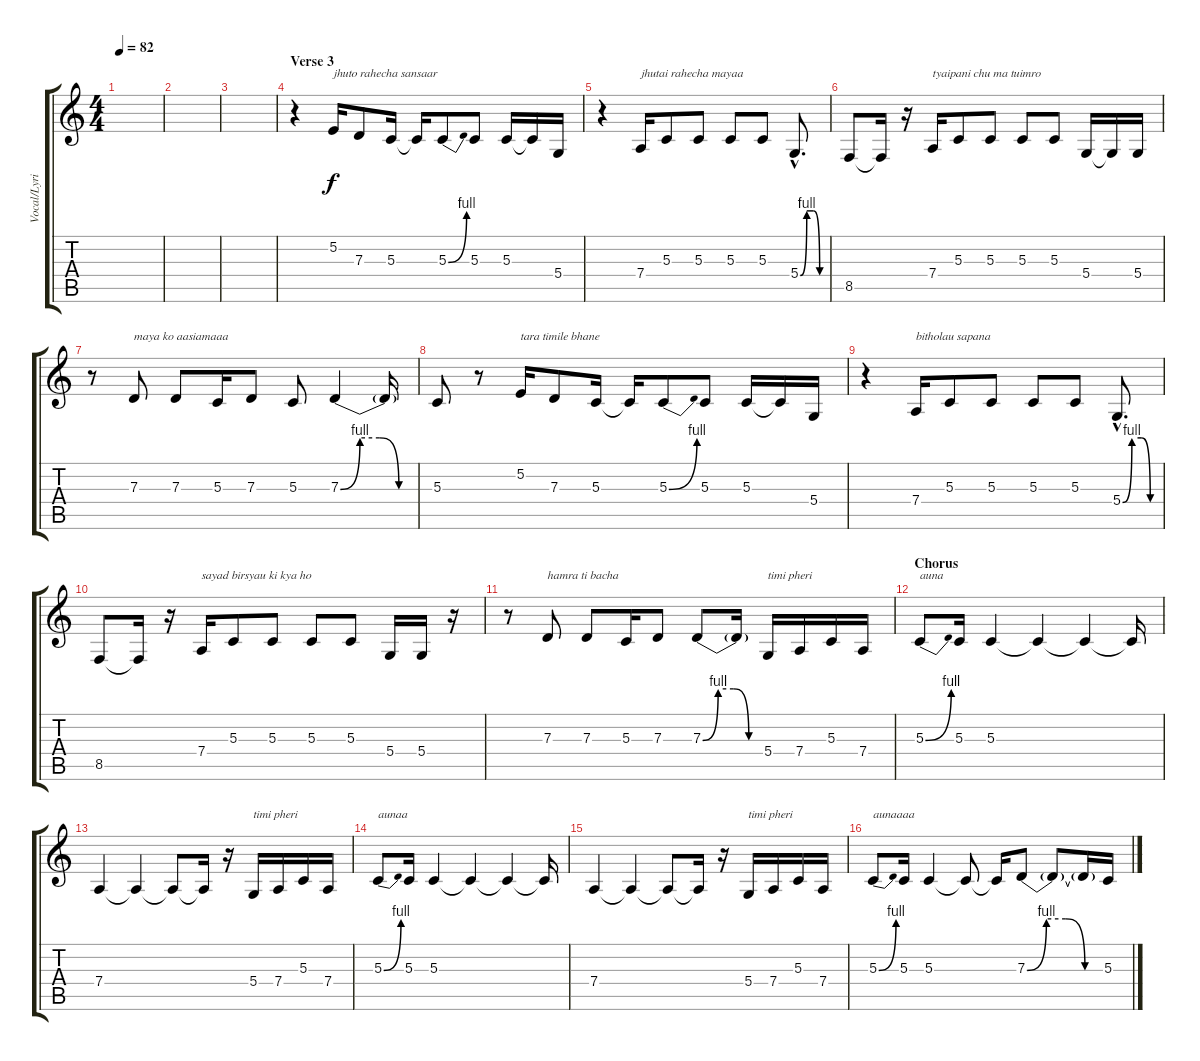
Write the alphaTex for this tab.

\track ("Vocal/Lyrics" "Vocal/Lyri") {instrument flute}
\staff {score tabs}
\tuning (E4 B3 G3 D3 A2 E2) {hide}
\ts (4 4)
\tempo 82
\clef g2
\ks c
|
|
|
\section ("" "Verse 3")
r.4 5.2.16{txt "jhuto rahecha sansaar"} 7.3.8 5.3.16 5.3{t}.16 5.3{be (bend 0 0 60 4)}.8 5.3.8 5.3.16 5.3{t}.16 5.4.16 |
r.4 7.4.16{txt "jhutai rahecha mayaa"} 5.3.8 5.3.8 5.3.8 5.3.8 5.4{be (custom 0 0 15 4 30 4 45 0 60 0) hac}.8{d} |
8.5.8 8.5{t}.16 r.16 7.4.16{txt "tyaipani chu ma tuimro"} 5.3.8 5.3.8 5.3.8 5.3.8 5.4.16 5.4{t}.16 5.4.16 |
r.8 7.3.8{txt "maya ko aasiamaaa"} 7.3.8 5.3.16 7.3.8 5.3.8 7.3{be (custom 0 0 15 4 30 4 45 0 60 0)}.4 7.3{t}.16 |
5.3.8 r.8 5.2.16{txt "tara timile bhane"} 7.3.8 5.3.16 5.3{t}.16 5.3{be (bend 0 0 60 4)}.8 5.3.8 5.3.16 5.3{t}.16 5.4.16 |
r.4 7.4.16{txt "bitholau sapana"} 5.3.8 5.3.8 5.3.8 5.3.8 5.4{be (custom 0 0 15 4 30 4 45 0 60 0) hac}.8{d} |
8.5.8 8.5{t}.16 r.16 7.4.16{txt "sayad birsyau ki kya ho"} 5.3.8 5.3.8 5.3.8 5.3.8 5.4.16 5.4.16 r.16 |
r.8 7.3.8{txt "hamra ti bacha"} 7.3.8 5.3.16 7.3.8 7.3{be (custom 0 0 15 4 30 4 45 0 60 0)}.8 7.3{t}.16 5.4.16{txt "timi pheri"} 7.4.16 5.3.16 7.4.16 |
\section ("" "Chorus")
5.3{be (bend 0 0 60 4)}.8{txt "auna"} 5.3.16 5.3.4 5.3{t}.4 5.3{t}.4 5.3{t}.16 |
7.4.4 7.4{t}.4 7.4{t}.8 7.4{t}.16 r.16 5.4.16{txt "timi pheri"} 7.4.16 5.3.16 7.4.16 |
5.3{be (bend 0 0 60 4)}.8{txt "aunaa"} 5.3.16 5.3.4 5.3{t}.4 5.3{t}.4 5.3{t}.16 |
7.4.4 7.4{t}.4 7.4{t}.8 7.4{t}.16 r.16 5.4.16{txt "timi pheri"} 7.4.16 5.3.16 7.4.16 |
5.3{be (bend 0 0 60 4)}.8{txt "aunaaaa"} 5.3.16 5.3.4 5.3{t}.8 5.3{t}.16 7.3{be (custom 0 0 15 4 30 4 45 0 60 0)}.8 7.3{t}.8 7.3{t}.16 5.3.16
